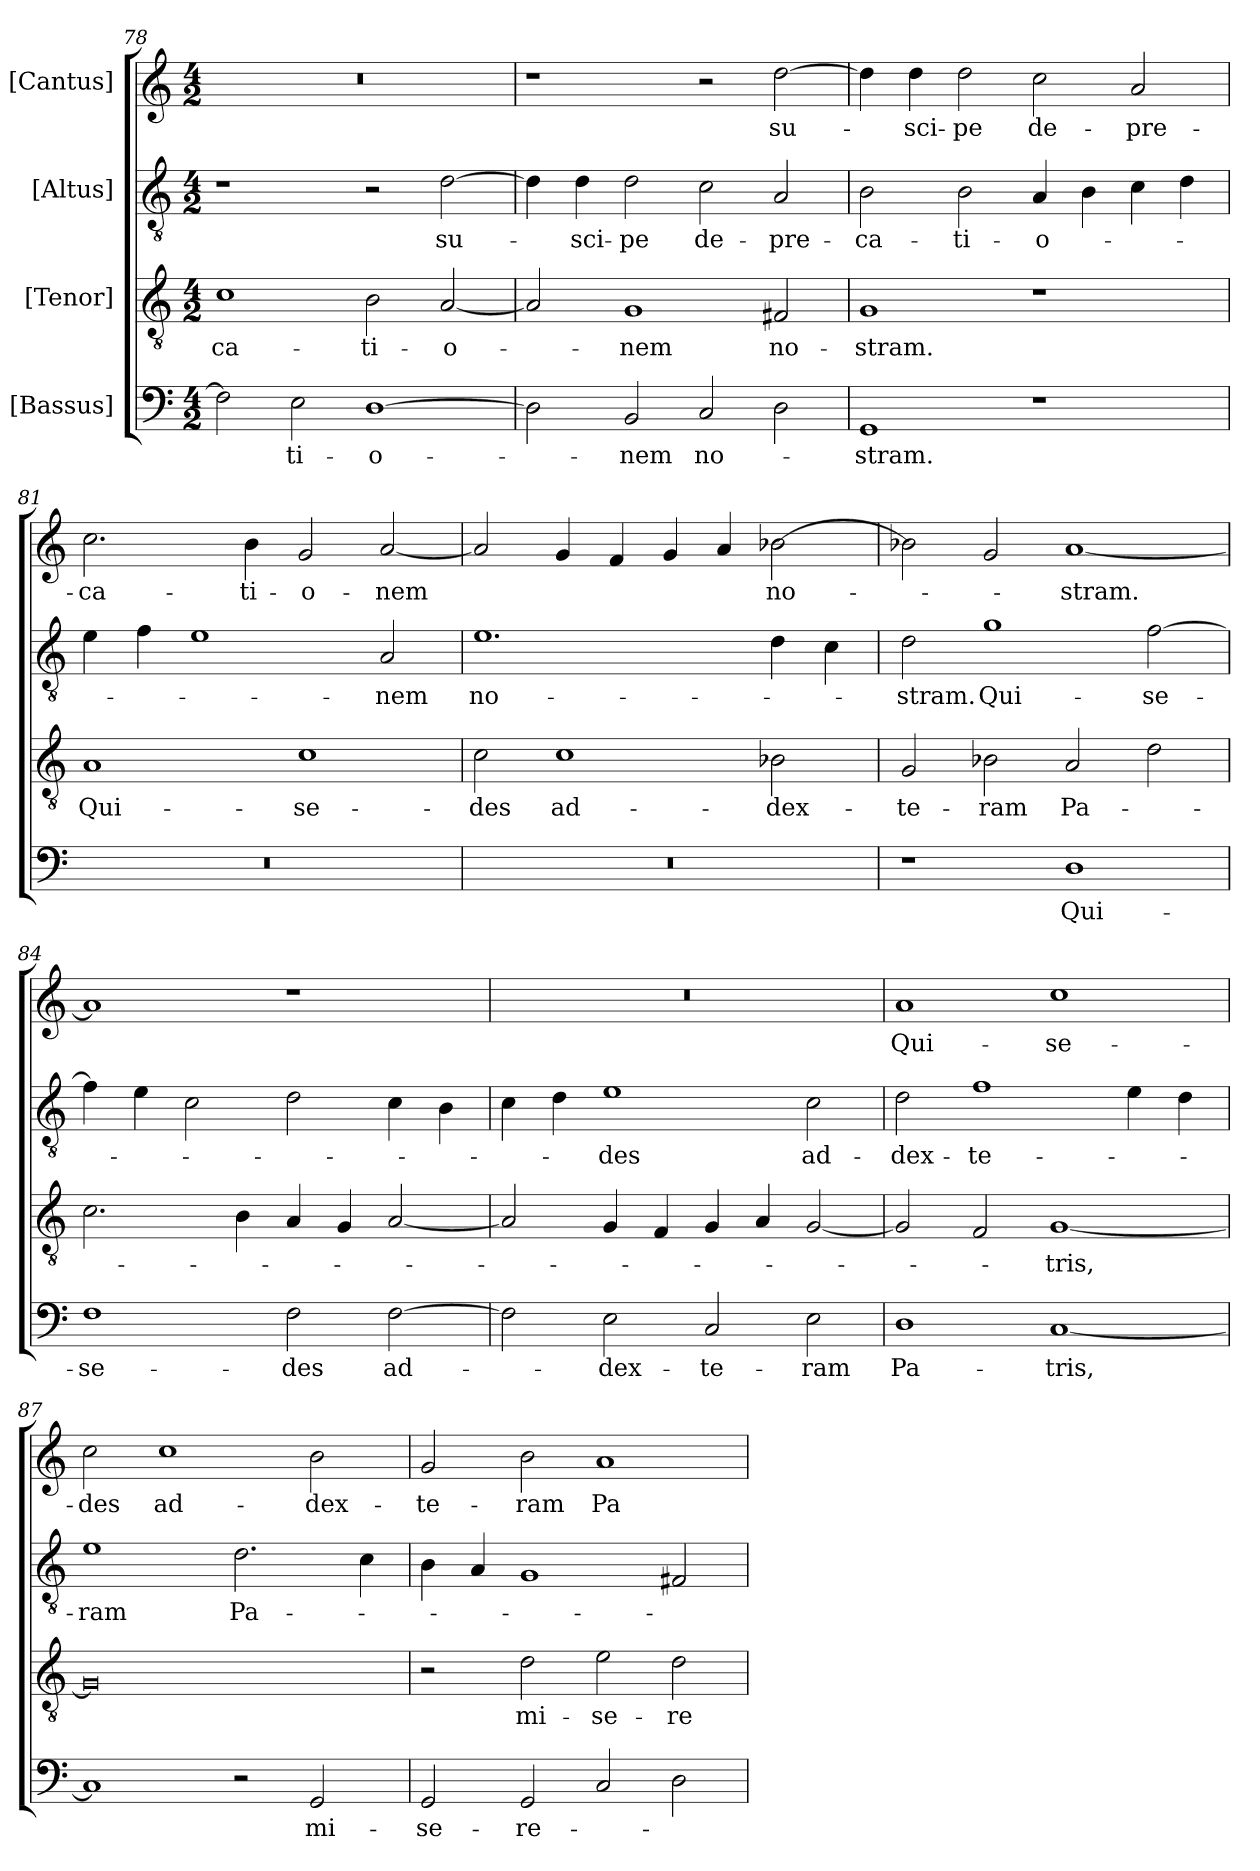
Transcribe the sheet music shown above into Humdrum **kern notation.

**kern	**text	**kern	**text	**kern	**text	**kern	**text
*part4	*part4	*part3	*part3	*part2	*part2	*part1	*part1
*staff4	*staff4	*staff3	*staff3	*staff2	*staff2	*staff1	*staff1
*I"[Bassus]	*	*I"[Tenor]	*	*I"[Altus]	*	*I"[Cantus]	*
*clefF4	*	*clefGv2	*	*clefGv2	*	*clefG2	*
*k[]	*	*k[]	*	*k[]	*	*k[]	*
*M4/2	*	*M4/2	*	*M4/2	*	*M4/2	*
=78	=78	=78	=78	=78	=78	=78	=78
2F\]	.	1c\	-ca-	1r	.	0r	.
2E\	-ti-	.	.	.	.	.	.
[1D\	-o-	2B\	-ti-	2r	.	.	.
.	.	[2A/	-o-	[2d\	su-	.	.
=79	=79	=79	=79	=79	=79	=79	=79
2D\]	.	2A/]	.	4d\]	.	1r	.
.	.	.	.	4d\	-sci-	.	.
2BB/	-nem	1G/	-nem	2d\	-pe	.	.
2C/	no-	.	.	2c\	de-	2r	.
2D\	.	2F#X/	no-	2A/	-pre-	[2dd\	su-
=80	=80	=80	=80	=80	=80	=80	=80
1GG/	-stram.	1G/	-stram.	2B\	-ca-	4dd\]	.
.	.	.	.	.	.	4dd\	-sci-
.	.	.	.	2B\	-ti-	2dd\	-pe
1r	.	1r	.	4A/	-o-	2cc\	de-
.	.	.	.	4B\	.	.	.
.	.	.	.	4c\	.	2a/	-pre-
.	.	.	.	4d\	.	.	.
=81	=81	=81	=81	=81	=81	=81	=81
0r	.	1A/	Qui-	4e\	.	2.cc\	-ca-
.	.	.	.	4f\	.	.	.
.	.	.	.	1e\	.	.	.
.	.	.	.	.	.	4b\	-ti-
.	.	1c\	se-	.	.	2g/	-o-
.	.	.	.	2A/	-nem	[2a/	-nem
=82	=82	=82	=82	=82	=82	=82	=82
0r	.	2c\	-des	1.e\	no-	2a/]	.
.	.	1c\	ad-	.	.	4g/	.
.	.	.	.	.	.	4f/	.
.	.	.	.	.	.	4g/	.
.	.	.	.	.	.	4a/	.
.	.	2B-X\	dex-	4d\	.	[2b-X\	no-
.	.	.	.	4c\	.	.	.
=83	=83	=83	=83	=83	=83	=83	=83
1r	.	2G/	-te-	2d\	-stram.	2b-X\]	.
.	.	2B-X\	-ram	1g\	Qui-	2g/	.
1D\	Qui-	2A/	Pa-	.	.	[1a/	-stram.
.	.	2d\	.	[2f\	se-	.	.
=84	=84	=84	=84	=84	=84	=84	=84
1F\	se-	2.c\	.	4f\]	.	1a/]	.
.	.	.	.	4e\	.	.	.
.	.	.	.	2c\	.	.	.
.	.	4B\	.	.	.	.	.
2F\	-des	4A/	.	2d\	.	1r	.
.	.	4G/	.	.	.	.	.
[2F\	ad-	[2A/	.	4c\	.	.	.
.	.	.	.	4B\	.	.	.
=85	=85	=85	=85	=85	=85	=85	=85
2F\]	.	2A/]	.	4c\	.	0r	.
.	.	.	.	4d\	.	.	.
2E\	dex-	4G/	.	1e\	-des	.	.
.	.	4F/	.	.	.	.	.
2C/	-te-	4G/	.	.	.	.	.
.	.	4A/	.	.	.	.	.
2E\	-ram	[2G/	.	2c\	ad-	.	.
=86	=86	=86	=86	=86	=86	=86	=86
1D\	Pa-	2G/]	.	2d\	dex-	1a/	Qui-
.	.	2F/	.	1f\	-te-	.	.
[1C/	-tris,	[1G/	-tris,	.	.	1cc\	se-
.	.	.	.	4e\	.	.	.
.	.	.	.	4d\	.	.	.
=87	=87	=87	=87	=87	=87	=87	=87
1C/]	.	0G/]	.	1e\	-ram	2cc\	-des
.	.	.	.	.	.	1cc\	ad-
2r	.	.	.	2.d\	Pa-	.	.
2GG/	mi-	.	.	.	.	2b\	dex-
.	.	.	.	4c\	.	.	.
=88	=88	=88	=88	=88	=88	=88	=88
2GG/	-se-	2r	.	4B\	.	2g/	-te-
.	.	.	.	4A/	.	.	.
2GG/	-re-	2d\	mi-	1G/	.	2b\	-ram
2C/	.	2e\	-se-	.	.	1a/	Pa-
2D\	.	2d\	-re-	2F#X/	.	.	.
=	=	=	=	=	=	=	=
*-	*-	*-	*-	*-	*-	*-	*-
